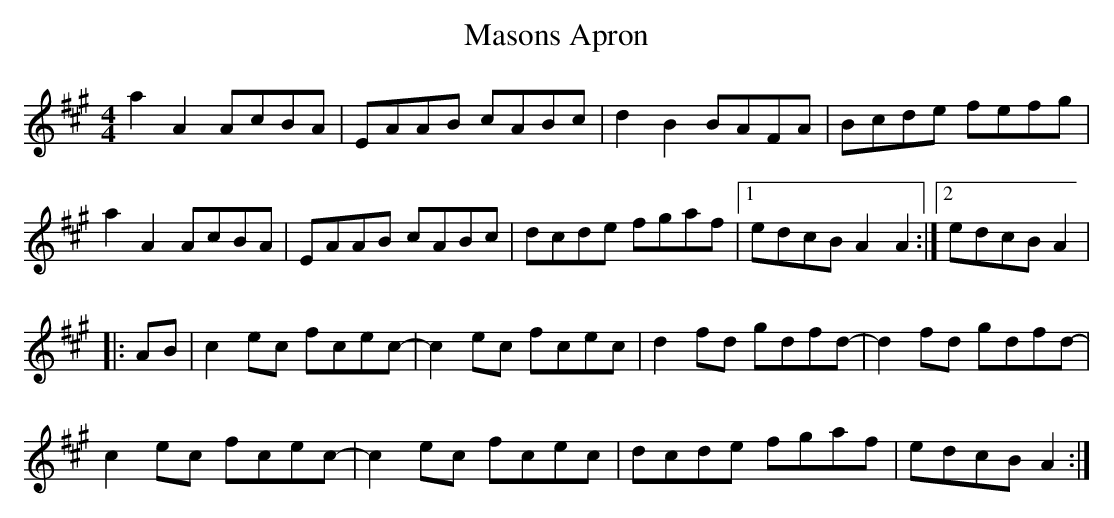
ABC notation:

X:1
T:Masons Apron
M:4/4
L:1/8
K:A
a2A2 AcBA | EAAB cABc | d2B2 BAFA | Bcde fefg |
a2A2 AcBA | EAAB cABc | dcde fgaf |[1edcB A2A2:|[2edcB A2|
|:AB- | c2ec fcec- | c2ec fcec- | d2fd gdfd- | d2fd gdfd- |
c2ec fcec- | c2ec fcec | dcde fgaf | edcB A2 :|
